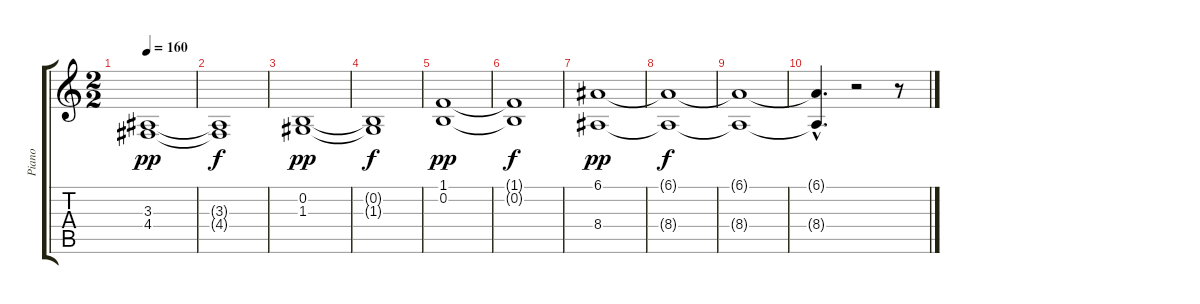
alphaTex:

\track ("Piano" "Piano") {instrument electricgrandpiano}
\staff {score tabs}
\tuning (E4 B3 G3 D3 A2 E2) {hide}
\ts (2 2)
\tempo 160
\clef g2
\ks c
(3.3 4.4).1{dy pp} |
(3.3{t} 4.4{t}).1{dy f} |
(0.2 1.3).1{dy pp} |
(0.2{t} 1.3{t}).1{dy f} |
(1.1 0.2).1{dy pp} |
(1.1{t} 0.2{t}).1{dy f} |
(6.1 8.4).1{dy pp} |
(6.1{t} 8.4{t}).1{dy f} |
(6.1{t} 8.4{t}).1 |
(6.1{hac t} 8.4{hac t}).4{d} r.2 r.8
